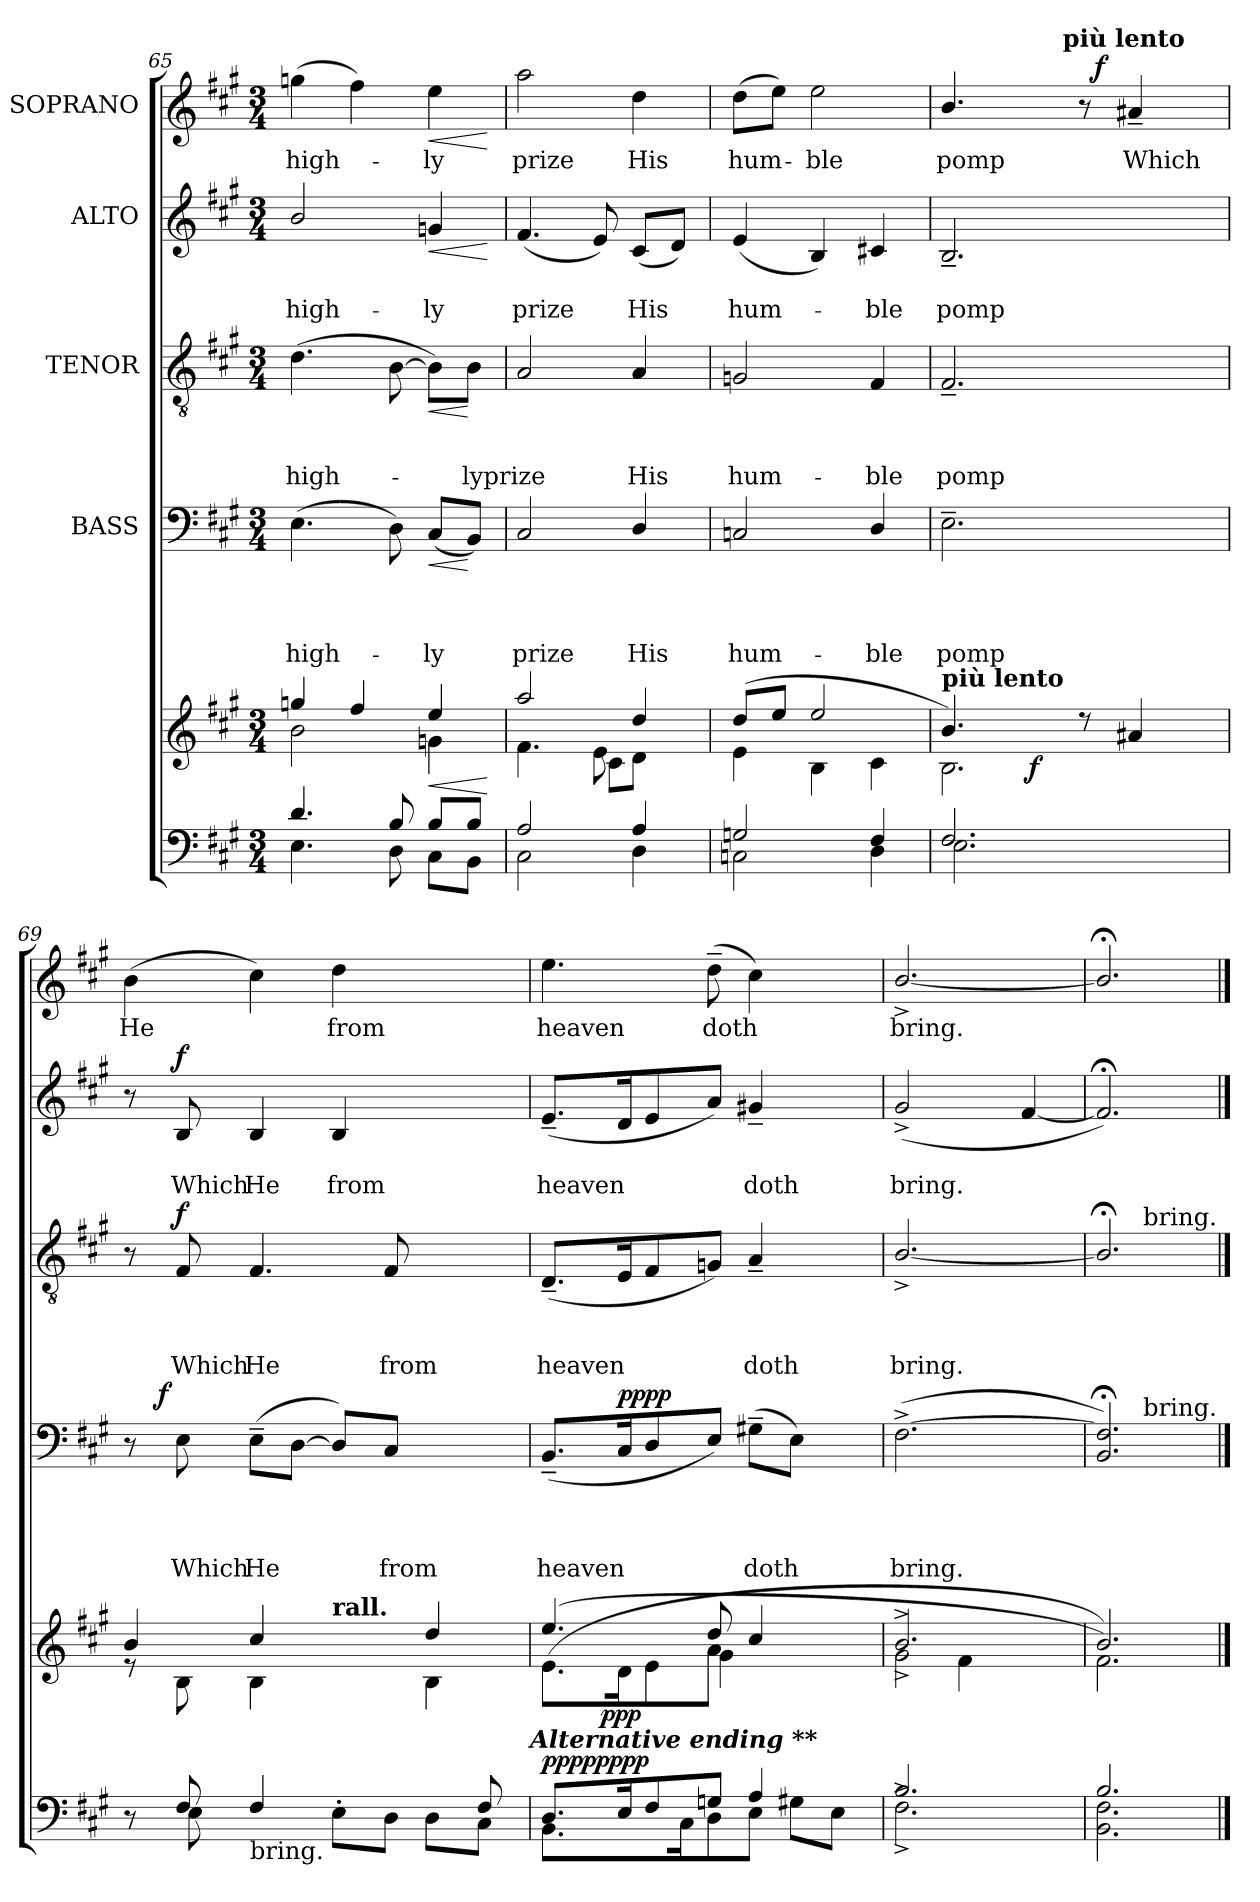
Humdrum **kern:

**kern	**kern	**dynam	**kern	**text	**text	**text	**text	**dynam	**kern	**text	**text	**text	**dynam	**kern	**text	**text	**dynam	**kern	**text	**dynam
*part5	*part5	*part5	*part4	*part4	*part4	*part4	*part4	*part4	*part3	*part3	*part3	*part3	*part3	*part2	*part2	*part2	*part2	*part1	*part1	*part1
*staff6	*staff5	*staff5/6	*staff4	*staff4	*staff4	*staff4	*staff4	*staff4	*staff3	*staff3	*staff3	*staff3	*staff3	*staff2	*staff2	*staff2	*staff2	*staff1	*staff1	*staff1
*	*	*	*I"BASS	*	*	*	*	*	*I"TENOR	*	*	*	*	*I"ALTO	*	*	*	*I"SOPRANO	*	*
*clefF4	*clefG2	*	*clefF4	*	*	*	*	*	*clefGv2	*	*	*	*	*clefG2	*	*	*	*clefG2	*	*
*k[f#c#g#]	*k[f#c#g#]	*	*k[f#c#g#]	*	*	*	*	*	*k[f#c#g#]	*	*	*	*	*k[f#c#g#]	*	*	*	*k[f#c#g#]	*	*
*A:	*A:	*	*A:	*	*	*	*	*	*A:	*	*	*	*	*A:	*	*	*	*A:	*	*
*M3/4	*M3/4	*	*M3/4	*	*	*	*	*	*M3/4	*	*	*	*	*M3/4	*	*	*	*M3/4	*	*
=65	=65	=65	=65	=65	=65	=65	=65	=65	=65	=65	=65	=65	=65	=65	=65	=65	=65	=65	=65	=65
*^	*^	*	*	*	*	*	*	*	*	*	*	*	*	*	*	*	*	*	*	*
!	!	!	!	!	!	!	!	!	!LO:LY:b	!	!	!	!	!LO:LY:b	!	!	!	!LO:LY:b	!	!	!LO:LY:b	!
4.d/	4.E\	4ggn/	2b\	.	(>4.E\	.	.	.	high-	.	(>4.d\	.	.	high-	.	2b/	.	high-	.	(>4ggn\	high-	.
.	.	4ff#/	.	.	.	.	.	.	.	.	.	.	.	.	.	.	.	.	.	4ff#\)	.	.
8B/	8D\	.	.	.	8D\)	.	.	.	.	.	[>8B\	.	.	.	.	.	.	.	.	.	.	.
!	!	!	!	!LO:HP:b	!	!	!	!	!LO:LY:b	!LO:HP:b	!	!	!	!	!LO:HP:b	!	!	!LO:LY:b	!LO:HP:b	!	!LO:LY:b	!LO:HP:b
8B/L	8C#\L	4ee/	4gn\	<	(<8C#/L	.	.	.	-ly	<	8B\L])	.	.	.	<	4gn/	.	-ly	<	4ee\	-ly	<
!	!	!	!	!	!	!	!	!	!	!	!	!	!	!LO:LY:b	!	!	!	!	!	!	!	!
8B/J	8BB\J	.	.	.	8BB/J)	.	.	.	.	[	8B\J	.	.	-lyprize	[	.	.	.	.	.	.	.
*v	*v	*	*	*	*	*	*	*	*	*	*	*	*	*	*	*	*	*	*	*	*	*
*	*v	*v	*	*	*	*	*	*	*	*	*	*	*	*	*	*	*	*	*	*	*
.	.	[	.	.	.	.	.	.	.	.	.	.	.	.	.	.	[	.	.	[
=66	=66	=66	=66	=66	=66	=66	=66	=66	=66	=66	=66	=66	=66	=66	=66	=66	=66	=66	=66	=66
*^	*^	*	*	*	*	*	*	*	*	*	*	*	*	*	*	*	*	*	*	*
*	*	*	*^	*	*	*	*	*	*	*	*	*	*	*	*	*	*	*	*	*	*	*
!	!	!	!	!	!	!	!	!	!	!LO:LY:b	!	!	!	!	!	!	!	!	!LO:LY:b	!	!	!LO:LY:b	!
2A/	2C#\	2aa/	4.f#\	4.ryy	.	2C#/	.	.	.	prize	.	2A/	.	.	.	.	(<4.f#/	.	prize	.	2aa\	prize	.
.	.	.	8e\	8c#\L	.	.	.	.	.	.	.	.	.	.	.	.	8e/)	.	.	.	.	.	.
!	!	!	!	!	!	!	!	!	!	!LO:LY:b	!	!	!	!	!LO:LY:b	!	!	!	!LO:LY:b	!	!	!LO:LY:b	!
4D\	4A/	4ryy	4dd/	8d\J	.	4D/	.	.	.	His	.	4A/	.	.	His	.	(<8c#/L	.	His	.	4dd\	His	.
.	.	.	.	8ryy	.	.	.	.	.	.	.	.	.	.	.	.	8d/J)	.	.	.	.	.	.
!!LO:PB:g=z
=67	=67	=67	=67	=67	=67	=67	=67	=67	=67	=67	=67	=67	=67	=67	=67	=67	=67	=67	=67	=67	=67	=67	=67
!	!	!	!	!	!	!	!	!	!	!LO:LY:b	!	!	!	!	!LO:LY:b	!	!	!	!LO:LY:b	!	!	!LO:LY:b	!
*	*	*	*v	*v	*	*	*	*	*	*	*	*	*	*	*	*	*	*	*	*	*	*	*
2Gn/	2Cn\	(>8dd/L	4e\	.	2Cn/	.	.	.	hum-	.	2Gn/	.	.	hum-	.	(<4e/	.	hum-	.	(>8dd\L	hum-	.
.	.	8ee/J	.	.	.	.	.	.	.	.	.	.	.	.	.	.	.	.	.	8ee\J)	.	.
!	!	!	!	!	!	!	!	!	!	!	!	!	!	!	!	!	!	!	!	!	!LO:LY:b	!
.	.	2ee/	4B\	.	.	.	.	.	.	.	.	.	.	.	.	4B/)	.	.	.	2ee\	-ble	.
!	!	!	!	!	!	!	!	!	!LO:LY:b	!	!	!	!	!LO:LY:b	!	!	!	!LO:LY:b	!	!	!	!
4F#/	4D\	.	4c#\	.	4D/	.	.	.	-ble	.	4F#/	.	.	-ble	.	4c#X/	.	-ble	.	.	.	.
=68	=68	=68	=68	=68	=68	=68	=68	=68	=68	=68	=68	=68	=68	=68	=68	=68	=68	=68	=68	=68	=68	=68
*	*	*	*^	*	*	*	*	*	*	*	*	*	*	*	*	*	*	*	*	*	*	*
!	!	!LO:TX:a:B:t=più lento	!	!	!	!	!	!	!	!	!	!	!	!	!	!	!	!	!	!	!	!	!
!	!	!	!	!	!	!	!	!	!	!LO:LY:b	!	!	!	!	!LO:LY:b	!	!	!	!LO:LY:b	!	!	!LO:LY:b	!
*	*	*	*	*^	*	*	*	*	*	*	*	*	*	*	*	*	*	*	*	*	*^	*	*
*	*	*	*	*	*	*	*	*	*	*	*	*	*	*	*	*	*	*	*	*	*	*	*^	*	*
2.F#/	2.E\	8ryy	2.B\	4.b/)	4ryy	.	2.E~>\	.	.	.	pomp	.	2.F#~</	.	.	pomp	.	2.B~</	.	pomp	.	4.b/	4ryy	4ryy	pomp	.
.	.	32ryy	.	.	.	.	.	.	.	.	.	.	.	.	.	.	.	.	.	.	.	.	.	.	.	.
.	.	2ryy	.	.	.	.	.	.	.	.	.	.	.	.	.	.	.	.	.	.	.	.	.	.	.	.
!	!	!	!	!	!	!LO:DY:b	!	!	!	!	!	!	!	!	!	!	!	!	!	!	!	!	!	!	!	!
.	.	.	.	.	2ryy	f	.	.	.	.	.	.	.	.	.	.	.	.	.	.	.	.	8ryy	16.ryy	.	.
!	!	!	!	!	!	!	!	!	!	!	!	!	!	!	!	!	!	!	!	!	!	!	!	!LO:TX:a:B:t=più lento	!	!
.	.	.	.	.	.	.	.	.	.	.	.	.	.	.	.	.	.	.	.	.	.	.	.	4ryy	.	.
.	.	.	.	8rcc	.	.	.	.	.	.	.	.	.	.	.	.	.	.	.	.	.	8r	32ryy	.	.	.
!	!	!	!	!	!	!	!	!	!	!	!	!	!	!	!	!	!	!	!	!	!	!	!	!	!	!LO:DY:a
.	.	.	.	.	.	.	.	.	.	.	.	.	.	.	.	.	.	.	.	.	.	.	4ryy	.	.	f
!	!	!	!	!	!	!	!	!	!	!	!	!	!	!	!	!	!	!	!	!	!	!	!	!	!LO:LY:b	!
.	.	.	.	4a#X/	.	.	.	.	.	.	.	.	.	.	.	.	.	.	.	.	.	4a#X~</	.	.	Which	.
.	.	.	.	.	.	.	.	.	.	.	.	.	.	.	.	.	.	.	.	.	.	.	.	8ryy	.	.
.	.	16.ryy	.	.	.	.	.	.	.	.	.	.	.	.	.	.	.	.	.	.	.	.	16.ryy	.	.	.
.	.	.	.	.	.	.	.	.	.	.	.	.	.	.	.	.	.	.	.	.	.	.	.	32ryy	.	.
=69	=69	=69	=69	=69	=69	=69	=69	=69	=69	=69	=69	=69	=69	=69	=69	=69	=69	=69	=69	=69	=69	=69	=69	=69	=69	=69
!	!	!	!	!	!	!	!	!	!	!	!	!	!	!	!	!	!	!	!	!	!	!	!	!	!LO:LY:b	!
*	*	*	*v	*v	*v	*	*^	*	*	*	*	*	*	*	*	*	*	*	*	*	*	*v	*v	*v	*	*
8rC	8ryy	4b/	8rd	.	8r	16.ryy	.	.	.	.	.	8r	.	.	.	.	8r	.	.	.	(>4b\	He	.
!	!	!	!	!	!	!	!	!	!	!	!LO:DY:a	!	!	!	!	!	!	!	!	!	!	!	!
.	.	.	.	.	.	2ryy	.	.	.	.	f	.	.	.	.	.	.	.	.	.	.	.	.
!	!	!	!	!	!	!	!	!	!	!LO:LY:b	!	!	!	!	!LO:LY:b	!LO:DY:a	!	!	!LO:LY:b	!LO:DY:a	!	!	!
8F#/	8E\	.	8B\	.	8E\	.	.	.	.	Which	.	8F#/	.	.	Which	f	8B/	.	Which	f	.	.	.
!LO:TX:b:t=bring.	!	!	!	!	!	!	!	!	!	!	!	!	!	!	!	!	!	!	!	!	!	!	!
!	!	!	!	!	!	!	!	!	!	!LO:LY:b	!	!	!	!	!LO:LY:b	!	!	!	!LO:LY:b	!	!	!	!
4F#/	4ryy	4cc#/	4B\	.	(>8E~>\L	.	.	.	.	He	.	4.F#/	.	.	He	.	4B/	.	He	.	4cc#\)	.	.
.	.	.	.	.	[>8D\J	.	.	.	.	.	.	.	.	.	.	.	.	.	.	.	.	.	.
!	!	!LO:TX:a:B:t=rall.	!	!	!	!	!	!	!	!	!	!	!	!	!	!	!	!	!	!	!	!	!
!	!	!	!	!	!	!	!	!	!	!	!	!	!	!	!	!	!	!	!LO:LY:b	!	!	!LO:LY:b	!
4ryy	8E'<\L	4ryy	4ryy	.	8D/L])	.	.	.	.	.	.	.	.	.	.	.	4B/	.	from	.	4dd\	from	.
.	.	.	.	.	.	4ryy	.	.	.	.	.	.	.	.	.	.	.	.	.	.	.	.	.
!	!	!	!	!	!	!	!	!	!	!LO:LY:b	!	!	!	!	!LO:LY:b	!	!	!	!	!	!	!	!
.	8D\J	.	.	.	8C#/J	.	.	.	.	from	.	8F#/	.	.	from	.	.	.	.	.	.	.	.
8ryy	8D\L	4dd/	4B\	.	4ryy	.	.	.	.	.	.	4ryy	.	.	.	.	4ryy	.	.	.	4ryy	.	.
.	.	.	.	.	.	8ryy	.	.	.	.	.	.	.	.	.	.	.	.	.	.	.	.	.
8F#/	8C#\J	.	.	.	.	.	.	.	.	.	.	.	.	.	.	.	.	.	.	.	.	.	.
.	.	.	.	.	.	32ryy	.	.	.	.	.	.	.	.	.	.	.	.	.	.	.	.	.
!	!	!	!LO:TX:b:Bi:t=Alternative ending **	!	!	!	!	!	!	!	!	!	!	!	!	!	!	!	!	!	!	!	!
!!LO:LB:g=z
=70	=70	=70	=70	=70	=70	=70	=70	=70	=70	=70	=70	=70	=70	=70	=70	=70	=70	=70	=70	=70	=70	=70	=70
*	*	*^	*^	*	*	*	*	*	*	*	*	*	*	*	*	*	*	*	*	*	*	*	*
!	!	!	!	!	!	!LO:DY:b=2	!	!	!	!	!	!LO:LY:b	!	!	!	!	!LO:LY:b	!	!	!	!LO:LY:b	!	!	!LO:LY:b	!
!	!	!	!	!	!	!LO:DY:n=1:a=2	!	!	!	!	!	!	!	!	!	!	!	!	!	!	!	!	!	!	!
*	*	*	*	*	*	*	*v	*v	*	*	*	*	*	*	*	*	*	*	*	*	*	*	*	*	*
8.BB\L	8.D/L	8ryy	(<8.e\L	(4.ee/	4.ryy	pppp pppp	(<8.BB~</L	.	.	.	heaven	.	(<8.D~</L	.	.	heaven	.	(<8.e~</L	.	heaven	.	4.ee\	heaven	.
.	.	32ryy	.	.	.	.	.	.	.	.	.	.	.	.	.	.	.	.	.	.	.	.	.	.
!	!	!	!	!	!	!LO:DY:n=2:b	!	!	!	!	!	!	!	!	!	!	!	!	!	!	!	!	!	!
.	.	8ryy	.	.	.	ppp	.	.	.	.	.	.	.	.	.	.	.	.	.	.	.	.	.	.
!	!	!	!	!	!	!	!	!	!	!	!	!LO:DY:a	!	!	!	!	!	!	!	!	!	!	!	!
8ryy	16E/k	.	16d\k	.	.	.	16C#/k	.	.	.	.	pppp	16E/k	.	.	.	.	16d/k	.	.	.	.	.	.
.	8F#/	.	8e\	.	.	.	8D/	.	.	.	.	.	8F#/	.	.	.	.	8e/	.	.	.	.	.	.
.	.	2ryy	.	.	.	.	.	.	.	.	.	.	.	.	.	.	.	.	.	.	.	.	.	.
16C#\k	.	.	.	.	.	.	.	.	.	.	.	.	.	.	.	.	.	.	.	.	.	.	.	.
!	!	!	!	!	!	!	!	!	!	!	!	!	!	!	!	!	!	!	!	!	!	!	!LO:LY:b	!
8D\	8Gn/J	.	8a\J	8dd/	4g#\	.	8E/J)	.	.	.	.	.	8Gn/J)	.	.	.	.	8a/J)	.	.	.	(>8dd~>\	doth	.
!	!	!	!	!	!	!	!	!	!	!	!LO:LY:b	!	!	!	!	!LO:LY:b	!	!	!	!LO:LY:b	!	!	!	!
8E\J	4A/	.	8ryy	4cc#/	.	.	(>8G#X~>\L	.	.	.	doth	.	4A~</	.	.	doth	.	4g#X~</	.	doth	.	4cc#\)	.	.
8G#X\L	.	.	4ryy	.	8ryy	.	8E\J)	.	.	.	.	.	.	.	.	.	.	.	.	.	.	.	.	.
8E\J	8ryy	.	.	8ryy	8ryy	.	8ryy	.	.	.	.	.	8ryy	.	.	.	.	8ryy	.	.	.	8ryy	.	.
.	.	16.ryy	.	.	.	.	.	.	.	.	.	.	.	.	.	.	.	.	.	.	.	.	.	.
*	*	*	*	*v	*v	*	*	*	*	*	*	*	*	*	*	*	*	*	*	*	*	*	*	*
=71	=71	=71	=71	=71	=71	=71	=71	=71	=71	=71	=71	=71	=71	=71	=71	=71	=71	=71	=71	=71	=71	=71	=71
!	!	!	!	!	!	!	!	!	!	!LO:LY:b	!	!	!	!	!LO:LY:b	!	!	!	!LO:LY:b	!	!	!LO:LY:b	!
2.F#^<\	2.B^>/	2g#^<\	2.b^>/	4ryy	.	(<[>2.F#^>\	.	.	.	bring.	.	[<2.B^>/	.	.	bring.	.	(<2g#^</	.	bring.	.	[<2.b^>/	bring.	.
.	.	.	.	4f#\	.	.	.	.	.	.	.	.	.	.	.	.	.	.	.	.	.	.	.
.	.	4ryy	.	4ryy	.	.	.	.	.	.	.	.	.	.	.	.	[<4f#/	.	.	.	.	.	.
*	*	*	*v	*v	*	*	*	*	*	*	*	*	*	*	*	*	*	*	*	*	*	*	*
=72	=72	=72	=72	=72	=72	=72	=72	=72	=72	=72	=72	=72	=72	=72	=72	=72	=72	=72	=72	=72	=72	=72
2.B/	2.BB\ 2.F#\	2.b/)	2.f#\)	.	2.BB/;< 2.F#/];<)	.	.	.	.	.	2.B;</]	.	.	.	.	2.f#;/])	.	.	.	2.b;</]	.	.
!	!	!	!	!	!	!	!	!	!	!	!LO:TX:a:t=bring.	!	!	!	!	!	!	!	!	!	!	!
!	!	!	!	!	!LO:TX:a:t=bring.	!	!	!	!	!	!	!	!	!	!	!	!	!	!	!	!	!
!	!	!	!LO:TX:a:t=bring.	!	!	!	!	!	!	!	!	!	!	!	!	!	!	!	!	!	!	!
*v	*v	*	*	*	*	*	*	*	*	*	*	*	*	*	*	*	*	*	*	*	*	*
*	*v	*v	*	*	*	*	*	*	*	*	*	*	*	*	*	*	*	*	*	*	*
==	==	==	==	==	==	==	==	==	==	==	==	==	==	==	==	==	==	==	==	==
*-	*-	*-	*-	*-	*-	*-	*-	*-	*-	*-	*-	*-	*-	*-	*-	*-	*-	*-	*-	*-
